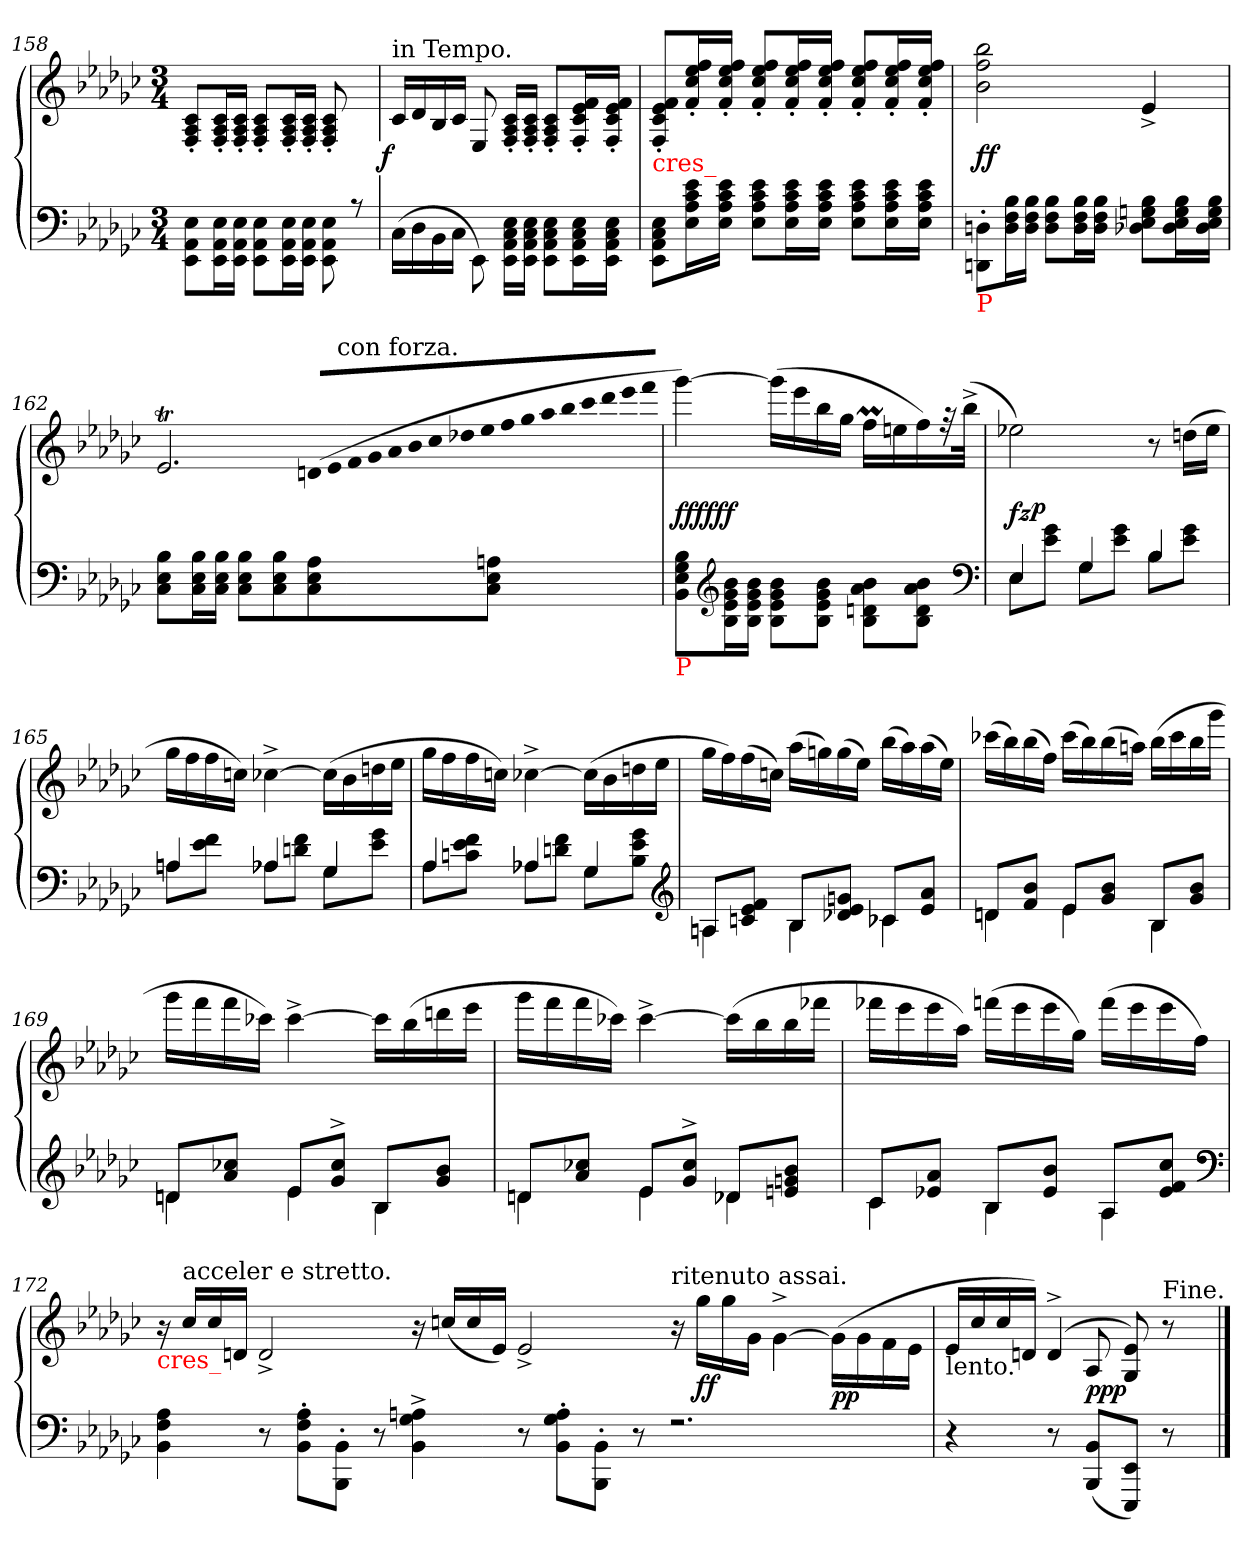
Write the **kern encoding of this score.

**kern	**kern	**dynam
*part1	*part1	*part1
*staff2	*staff1	*staff1/2
*clefF4	*clefG2	*
*k[b-e-a-d-g-c-]	*k[b-e-a-d-g-c-]	*
*M3/4	*M3/4	*
=158	=158	=158
8E-\ 8AA-\ 8EE-\L	8c-'>/ 8A-'>/ 8F'>/L	.
16E-\ 16AA-\ 16EE-\L	16c-'>/ 16A-'>/ 16F'>/L	.
16E-\ 16AA-\ 16EE-\JJ	16c-'>/ 16A-'>/ 16F'>/JJ	.
8E-\ 8AA-\ 8EE-\L	8c-'>/ 8A-'>/ 8F'>/L	.
16E-\ 16AA-\ 16EE-\L	16c-'>/ 16A-'>/ 16F'>/L	.
16E-\ 16AA-\ 16EE-\JJ	16c-'>/ 16A-'>/ 16F'>/JJ	.
8E-\ 8AA-\ 8EE-\	8c-'>/ 8A-'>/ 8F'>/	.
8rA	8ryy	.
=159	=159	=159
!	!LO:TX:a:t=in Tempo.	!
!	!	!LO:DY:rj
(<16C-\LL	16c-/LL	f
16D-\	16d-/	.
16BB-\	16B-/	.
16C-\JJ	16c-/JJ	.
8EE-\)	8E-/	.
16E-\ 16C-\ 16AA-\ 16EE-\LL	16c-'>/ 16A-'>/ 16F'>/LL	.
16E-\ 16C-\ 16AA-\ 16EE-\JJ	16c-'>/ 16A-'>/ 16F'>/JJ	.
8E-\ 8C-\ 8AA-\ 8EE-\L	8c-'>/ 8A-'>/ 8F'>/L	.
16E-\ 16C-\ 16AA-\ 16EE-\L	16f'>/ 16e-'>/ 16c-'>/ 16F'>/L	.
16E-\ 16C-\ 16AA-\ 16EE-\JJ	16f'>/ 16e-'>/ 16c-'>/ 16F'>/JJ	.
=160	=160	=160
!	!LO:TX:b:color=red:t=cres_	!
8E-\ 8C-\ 8AA-\ 8EE-\L	8f'>/ 8e-'>/ 8c-'>/ 8F'>/L	.
16e- 16c- 16A- 16E-L	16ff'< 16ee-'< 16cc-'< 16f'<L	.
16e- 16c- 16A- 16E-JJ	16ff'< 16ee-'< 16cc-'< 16f'<JJ	.
8e- 8c- 8A- 8E-L	8ff'</ 8ee-'</ 8cc-'</ 8f'</L	.
16e- 16c- 16A- 16E-L	16ff'</ 16ee-'</ 16cc-'</ 16f'</L	.
16e- 16c- 16A- 16E-JJ	16ff'</ 16ee-'</ 16cc-'</ 16f'</JJ	.
8e- 8c- 8A- 8E-L	8ff'</ 8ee-'</ 8cc-'</ 8f'</L	.
16e- 16c- 16A- 16E-L	16ff'</ 16ee-'</ 16cc-'</ 16f'</L	.
16e- 16c- 16A- 16E-JJ	16ff'</ 16ee-'</ 16cc-'</ 16f'</JJ	.
=161	=161	=161
!LO:TX:b:color=red:t=P	!	!
8Dn'>\ 8DDn'>\L	2bb- 2ff 2b-	ff
16B-\ 16F\ 16D\L	.	.
16B-\ 16F\ 16D\JJ	.	.
8B- 8F 8DL	.	.
16B- 16F 16DL	.	.
16B- 16F 16DJJ	.	.
8B- 8Gn 8E- 8D-XL	4e-^>	.
16B- 16G 16E- 16D-L	.	.
16B- 16G 16E- 16D-JJ	.	.
=162	=162	=162
!	!LO:N:vis=2.	!
8B- 8E- 8C-L	2e-T	.
16B- 16E- 16C-L	.	.
16B- 16E- 16C-JJ	.	.
8B- 8E- 8C-L	.	.
8B- 8E- 8C-	.	.
*	*Xtuplet	*
!	!LO:N:vis=8	!
8A- 8E- 8C-	(<68dn!/L	.
!	!LO:N:vis=8	!
.	68e-!/	.
!	!LO:TX:a:t=con forza.	!
!	!LO:N:vis=8	!
.	68f!/	.
!	!LO:N:vis=8	!
.	68g-!/	.
!	!LO:N:vis=8	!
.	68a-!/	.
!	!LO:N:vis=8	!
.	68b-!/	.
!	!LO:N:vis=8	!
.	68cc-!/	.
!	!LO:N:vis=8	!
.	68dd-X!/	.
!	!LO:N:vis=8	!
.	68ee-!/	.
8An 8E- 8C-J	.	.
!	!LO:N:vis=8	!
.	68ff!/	.
!	!LO:N:vis=8	!
.	68gg-!/	.
!	!LO:N:vis=8	!
.	68aa-!/	.
!	!LO:N:vis=8	!
.	68bb-!/	.
!	!LO:N:vis=8	!
.	68ccc-!/	.
!	!LO:N:vis=8	!
.	68ddd-!/	.
!	!LO:N:vis=8	!
.	68eee-!/	.
!	!LO:N:vis=8	!
.	68fff!/J	.
=163	=163	=163
!LO:TX:b:color=red:t=P	!	!
8B-\ 8G-\ 8E-\ 8BB-\L	[4ggg-)	fff fff
*clefG2	*	*
16b-\ 16g-\ 16e-\ 16B-\L	.	.
16b-\ 16g-\ 16e-\ 16B-\JJ	.	.
8b-\ 8g-\ 8e-\ 8B-\L	(>16ggg-LL]	.
.	16eee-	.
8b-\ 8g-\ 8e-\ 8B-\J	16bb-	.
.	16gg-JJ	.
8b-\ 8a-\ 8dn\ 8B-\L	16ffmLL	.
.	16een	.
8b-\ 8a-\ 8d\ 8B-\J	16ff)	.
.	32r	.
.	(>32bb-^<JJk	.
*clefF4	*	*
=164	=164	=164
*^	*^	*
4E-	8E-\L	2ee-X)	8ryy	fz
!	!	!	!	!LO:DY:rj
.	8g-\ 8e-\J	.	2ryy	p
4G-/	8G-\L	.	.	.
.	8g-\ 8e-\J	.	.	.
4B-/	8B-\L	8r	.	.
.	8g-\ 8e-\J	(>16ddnLL	8ryy	.
.	.	16ee-JJ	.	.
*	*	*v	*v	*
=165	=165	=165	=165
4An	8AnL	16gg-LL	.
.	.	16ff	.
.	8e- 8fJ	16ff	.
.	.	16ccnJJ)	.
4A-X	8A-XL	[4cc-X^<	.
.	8dn 8fJ	.	.
4G-	8G-L	(>16cc-LL]	.
.	.	16b-	.
.	8e- 8g-J	16ddn	.
.	.	16ee-JJ	.
=166	=166	=166	=166
4A-	8A-L	16gg-LL	.
.	.	16ff	.
.	8f 8e- 8cnJ	16ff	.
.	.	16ccnJJ)	.
4A-X	8A-XL	[4cc-X^<	.
.	8dn 8fJ	.	.
4G-	8G-L	(>16cc-LL]	.
.	.	16b-	.
.	8B- 8e- 8g-J	16ddn	.
.	.	16ee-JJ	.
*clefG2	*	*	*
=167	=167	=167	=167
8AnL	4An	16gg-LL	.
.	.	16ff)	.
8f 8e- 8cnJ	.	(>16ff	.
.	.	16ccnJJ)	.
8B-L	4B-	(>16aa-LL	.
.	.	16ggn)	.
8g 8e- 8d-XJ	.	(>16gg	.
.	.	16ee-JJ)	.
8c-XL	4c-X	(>16bb-LL	.
.	.	16aa-)	.
8a- 8e-J	.	(>16aa-	.
.	.	16ee-JJ)	.
=168	=168	=168	=168
8dnL	4dn	(>16ccc-XLL	.
.	.	16bb-)	.
8b- 8fJ	.	(>16bb-	.
.	.	16ffJJ)	.
8e-L	4e-	(>16ccc-LL	.
.	.	16bb-)	.
8b- 8g-J	.	(>16bb-	.
.	.	16aanJJ)	.
8B-L	4B-	(>16bb-LL	.
.	.	16ccc-	.
8b- 8g-J	.	16bb-	.
.	.	16ggg-JJ	.
=169	=169	=169	=169
8dnL	4dn	16ggg-LL	.
.	.	16fff	.
8cc-X 8a-J	.	16fff	.
.	.	16ccc-XJJ)	.
8e-L	4e-	[4ccc-^<	.
8cc-^> 8g-^>J	.	.	.
8B-L	4B-	16ccc-LL]	.
.	.	(>16bb-	.
8b- 8g-J	.	16dddn	.
.	.	16eee-JJ	.
=170	=170	=170	=170
8dnL	4dn	16ggg-LL	.
.	.	16fff	.
8cc-X 8a-J	.	16fff	.
.	.	16ccc-XJJ)	.
8e-L	4e-	[4ccc-^<	.
8cc-^> 8g-^>J	.	.	.
8d-XL	4d-X	(>16ccc-LL]	.
.	.	16bb-	.
8b- 8gn 8enJ	.	16bb-	.
.	.	16fff-XJJ	.
=171	=171	=171	=171
8c-L	4c-	16fff-XLL	.
.	.	16eee-	.
8a- 8e-XJ	.	16eee-	.
.	.	16aa-JJ)	.
8B-L	4B-	(>16fffnLL	.
.	.	16eee-	.
8b- 8e-J	.	16eee-	.
.	.	16gg-JJ)	.
8A-L	4A-	(>16fffLL	.
.	.	16eee-	.
8cc- 8f 8e-J	.	16eee-	.
.	.	16ffJJ)	.
*v	*v	*	*
*clefF4	*	*
=172	=172	=172
!	!LO:TX:b:color=red:t=cres_	!
4A- 4F 4BB-	16r	.
!	!LO:TX:a:t=acceler e stretto.	!
.	16cc-LL	.
.	16cc-	.
.	16dnJJ	.
8r	2d^>	.
8A-'>\ 8F'>\ 8BB-'>\L	.	.
8BB-'>\ 8BBB-'>\J	.	.
8r	.	.
4An^> 4G-^> 4BB-^>	16r	.
.	(16ccnLL	.
.	16cc	.
.	16e-JJ)	.
8r	2e-^<	.
8A'>\ 8G-'>\ 8BB-'>\L	.	.
8BB-'>\ 8BBB-'>\J	.	.
8r	.	.
!	!LO:TX:a:t=ritenuto assai.	!
2.rF	16r	.
.	16gg-LL	ff
.	16gg-	.
.	16g-JJ	.
.	[4g-^>\	.
.	(>16g-\LL]	pp
.	16g-\	.
.	16f\	.
.	16e-\JJ	.
=175	=175	=175
*	*^	*
!	!LO:TX:b:t=lento.	!	!
4r	16e-LL	4.ryy	.
.	16cc-	.	.
.	16cc-	.	.
.	16dnJJ)	.	.
8r	(>4d^>	.	.
(8BB- 8BBB-L	.	8A-/	ppp
8EE- 8EEE-J)	8e- 8G-)	8ryy	.
!	!LO:TX:a:t=Fine.	!	!
8r	8r	8ryy	.
*	*v	*v	*
==	==	==
*-	*-	*-
